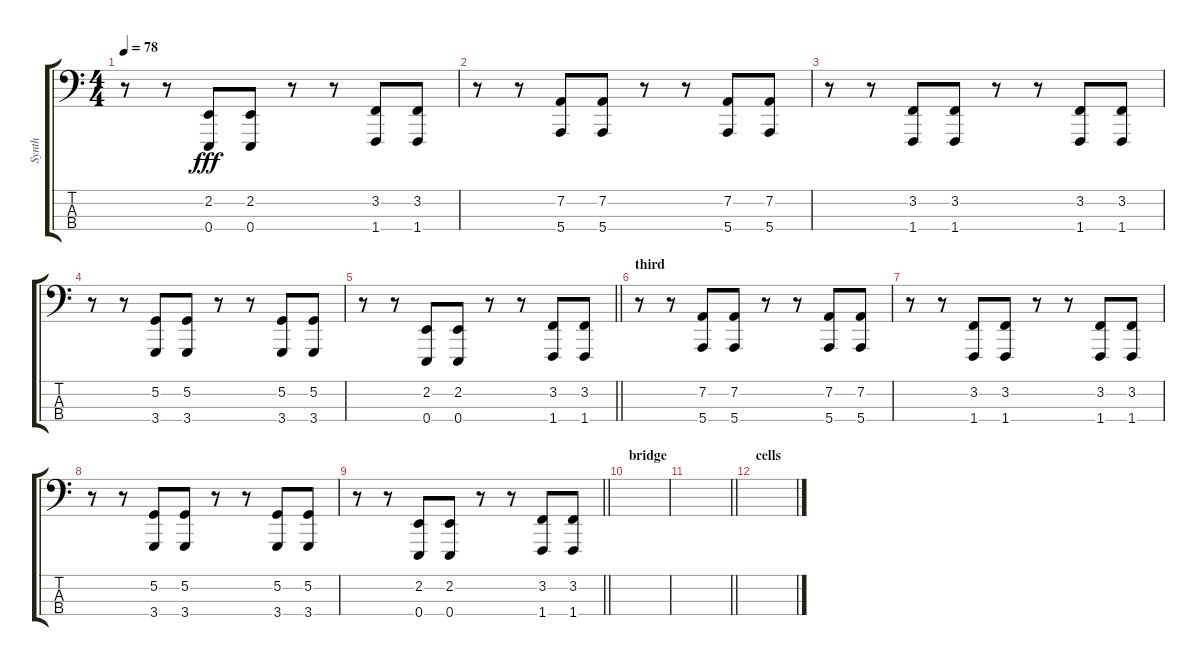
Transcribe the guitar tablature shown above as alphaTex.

\track ("Synth" "Synth") {instrument lead2sawtooth}
\staff {score tabs}
\tuning (G2 D2 A1 E1) {hide}
\ts (4 4)
\tempo 78
\clef f4
\ks c
r.8{dy fff} r.8 (2.2 0.4).8 (2.2 0.4).8 r.8 r.8 (3.2 1.4).8 (3.2 1.4).8 |
r.8 r.8 (7.2 5.4).8 (7.2 5.4).8 r.8 r.8 (7.2 5.4).8 (7.2 5.4).8 |
r.8 r.8 (3.2 1.4).8 (3.2 1.4).8 r.8 r.8 (3.2 1.4).8 (3.2 1.4).8 |
r.8 r.8 (5.2 3.4).8 (5.2 3.4).8 r.8 r.8 (5.2 3.4).8 (5.2 3.4).8 |
\barLineRight lightlight
r.8 r.8 (2.2 0.4).8 (2.2 0.4).8 r.8 r.8 (3.2 1.4).8 (3.2 1.4).8 |
\section ("" "third")
r.8 r.8 (7.2 5.4).8 (7.2 5.4).8 r.8 r.8 (7.2 5.4).8 (7.2 5.4).8 |
r.8 r.8 (3.2 1.4).8 (3.2 1.4).8 r.8 r.8 (3.2 1.4).8 (3.2 1.4).8 |
r.8 r.8 (5.2 3.4).8 (5.2 3.4).8 r.8 r.8 (5.2 3.4).8 (5.2 3.4).8 |
\barLineRight lightlight
r.8 r.8 (2.2 0.4).8 (2.2 0.4).8 r.8 r.8 (3.2 1.4).8 (3.2 1.4).8 |
\section ("" "bridge")
|
\barLineRight lightlight
|
\section ("" "cells")
